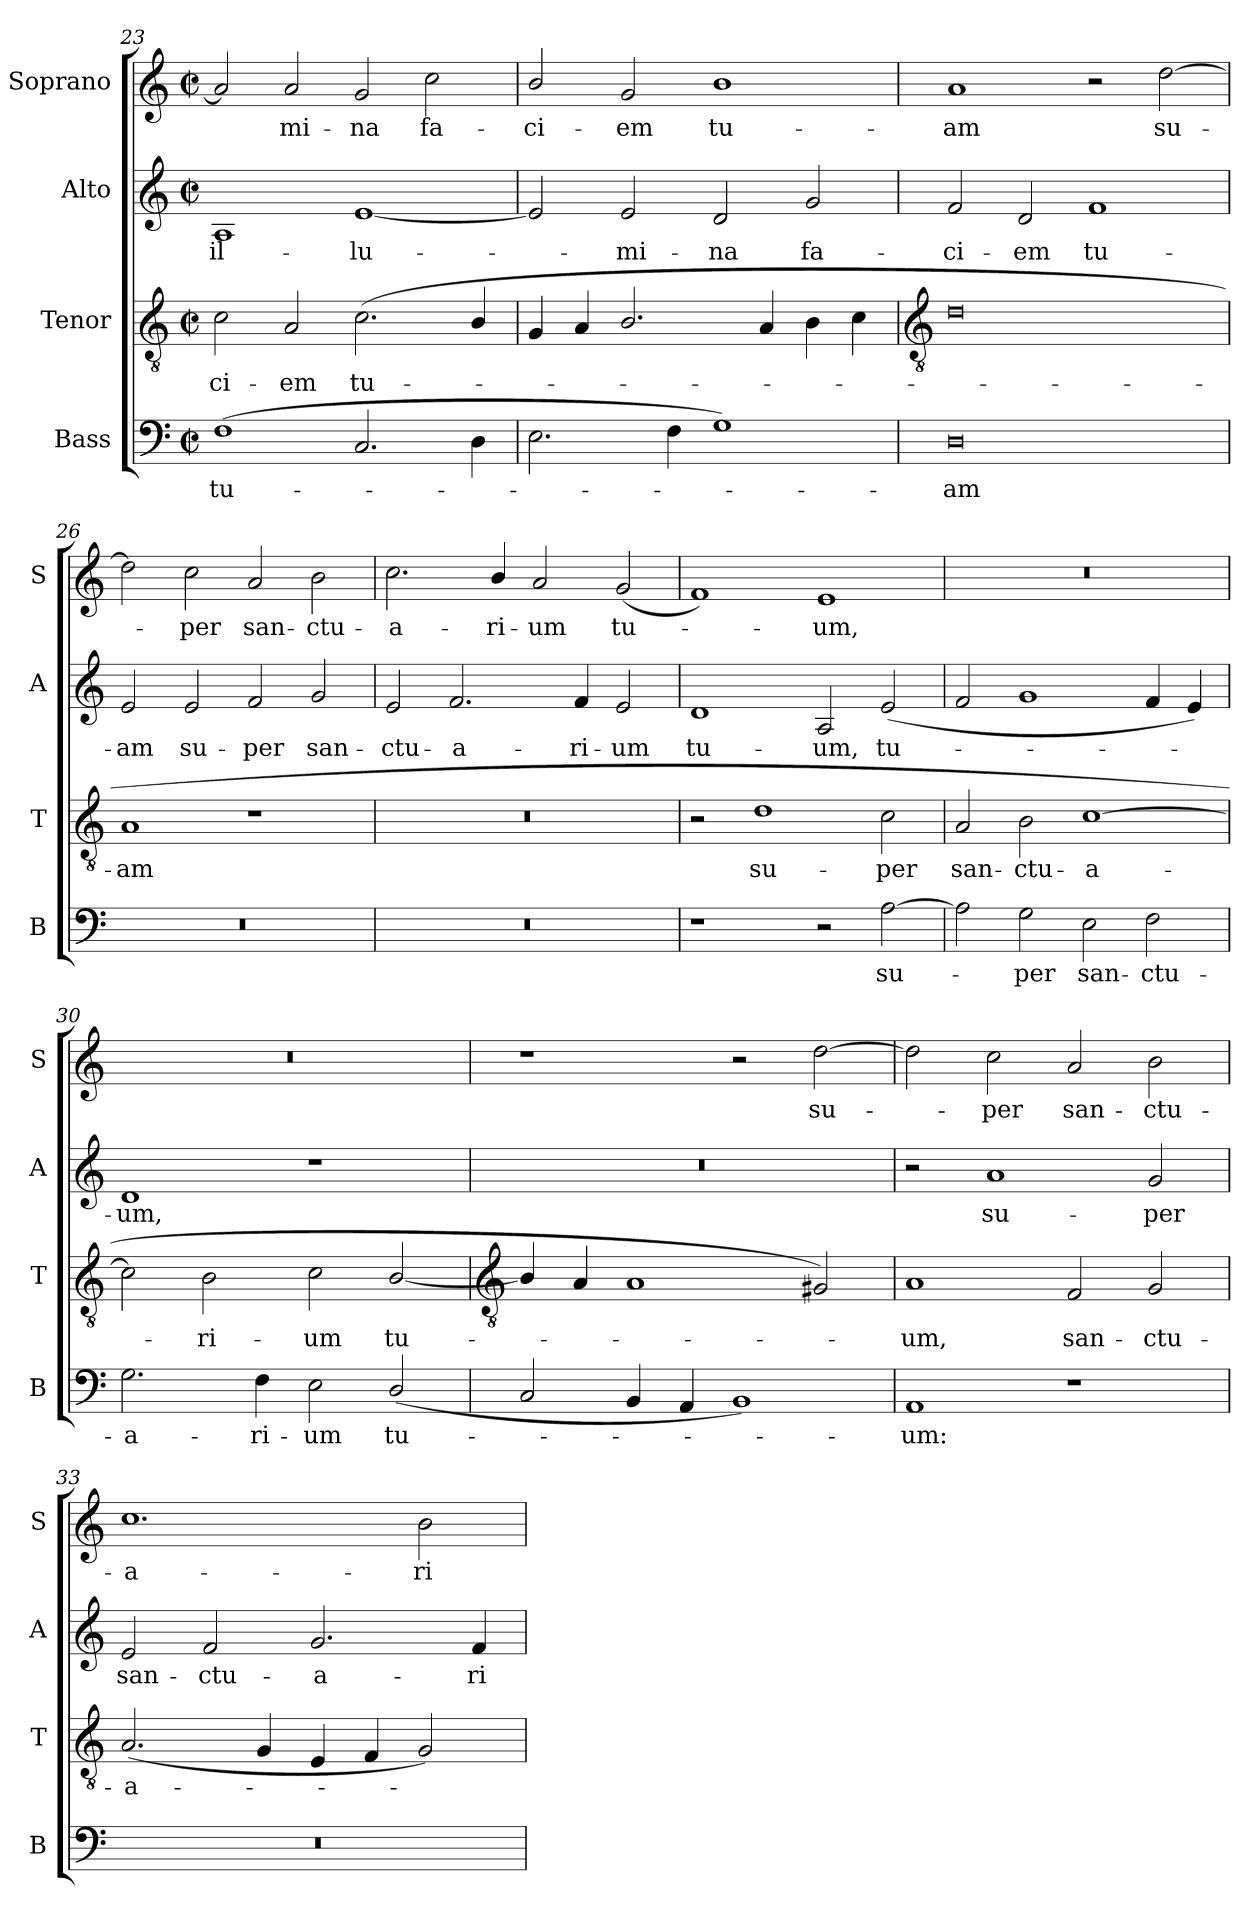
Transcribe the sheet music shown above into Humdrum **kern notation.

**kern	**text	**kern	**text	**kern	**text	**kern	**text
*part4	*part4	*part3	*part3	*part2	*part2	*part1	*part1
*staff4	*staff4	*staff3	*staff3	*staff2	*staff2	*staff1	*staff1
*I"Bass	*	*I"Tenor	*	*I"Alto	*	*I"Soprano	*
*I'B	*	*I'T	*	*I'A	*	*I'S	*
*clefF4	*	*clefGv2	*	*clefG2	*	*clefG2	*
*k[]	*	*k[]	*	*k[]	*	*k[]	*
*C:	*	*C:	*	*C:	*	*C:	*
*M4/2	*	*M4/2	*	*M4/2	*	*M4/2	*
*met(c|)	*	*met(c|)	*	*met(c|)	*	*met(c|)	*
=23	=23	=23	=23	=23	=23	=23	=23
!	!LO:LY:b	!	!LO:LY:b	!	!LO:LY:b	!	!
(>1F	tu-	2c	-ci-	1A	il-	2a]	.
!	!	!	!LO:LY:b	!	!	!	!LO:LY:b
.	.	2A	-em	.	.	2a	mi-
!	!	!	!LO:LY:b	!	!LO:LY:b	!	!LO:LY:b
2.C/	.	(<2.c	tu-	[1e	-lu-	2g	-na
!	!	!	!	!	!	!	!LO:LY:b
.	.	.	.	.	.	2cc	fa-
4D	.	4B/	.	.	.	.	.
=24	=24	=24	=24	=24	=24	=24	=24
!	!	!	!	!	!	!	!LO:LY:b
2.E	.	4G	.	2e]	.	2b/	-ci-
.	.	4A	.	.	.	.	.
!	!	!	!	!	!LO:LY:b	!	!LO:LY:b
.	.	2.B/	.	2e	mi-	2g	-em
4F	.	.	.	.	.	.	.
!	!	!	!	!	!LO:LY:b	!	!LO:LY:b
1G)	.	.	.	2d	-na	1b	tu-
.	.	4A	.	.	.	.	.
!	!	!	!	!	!LO:LY:b	!	!
.	.	4B	.	2g	fa-	.	.
.	.	4c	.	.	.	.	.
!!LO:LB:g=z
=25	=25	=25	=25	=25	=25	=25	=25
*	*	*clefGv2	*	*	*	*	*
!	!LO:LY:b	!	!	!	!LO:LY:b	!	!LO:LY:b
0D	am	0d	.	2f	-ci-	1a	-am
!	!	!	!	!	!LO:LY:b	!	!
.	.	.	.	2d	-em	.	.
!	!	!	!	!	!LO:LY:b	!	!
.	.	.	.	1f	tu-	2r	.
!	!	!	!	!	!	!	!LO:LY:b
.	.	.	.	.	.	[2dd	su-
=26	=26	=26	=26	=26	=26	=26	=26
!	!	!	!LO:LY:b	!	!LO:LY:b	!	!
0r	.	1A	am	2e	-am	2dd]	.
!	!	!	!	!	!LO:LY:b	!	!LO:LY:b
.	.	.	.	2e	su-	2cc	per
!	!	!	!	!	!LO:LY:b	!	!LO:LY:b
.	.	1r	.	2f	-per	2a	san-
!	!	!	!	!	!LO:LY:b	!	!LO:LY:b
.	.	.	.	2g	san-	2b	-ctu-
=27	=27	=27	=27	=27	=27	=27	=27
!	!	!	!	!	!LO:LY:b	!	!LO:LY:b
0r	.	0r	.	2e	-ctu-	2.cc	-a-
!	!	!	!	!	!LO:LY:b	!	!
.	.	.	.	2.f	-a-	.	.
!	!	!	!	!	!	!	!LO:LY:b
.	.	.	.	.	.	4b/	-ri-
!	!	!	!	!	!	!	!LO:LY:b
.	.	.	.	.	.	2a	-um
!	!	!	!	!	!LO:LY:b	!	!
.	.	.	.	4f	-ri-	.	.
!	!	!	!	!	!LO:LY:b	!	!LO:LY:b
.	.	.	.	2e	-um	(<2g	tu-
=28	=28	=28	=28	=28	=28	=28	=28
!	!	!	!	!	!LO:LY:b	!	!
1r	.	2r	.	1d	tu-	1f)	.
!	!	!	!LO:LY:b	!	!	!	!
.	.	1d	su-	.	.	.	.
!	!	!	!	!	!LO:LY:b	!	!LO:LY:b
2r	.	.	.	2A	-um,	1e	um,
!	!LO:LY:b	!	!LO:LY:b	!	!LO:LY:b	!	!
[2A	su-	2c	-per	(<2e	tu-	.	.
=29	=29	=29	=29	=29	=29	=29	=29
!	!	!	!LO:LY:b	!	!	!	!
2A]	.	2A	san-	2f	.	0r	.
!	!LO:LY:b	!	!LO:LY:b	!	!	!	!
2G	per	2B	-ctu-	1g	.	.	.
!	!LO:LY:b	!	!LO:LY:b	!	!	!	!
2E	san-	[1c	-a-	.	.	.	.
!	!LO:LY:b	!	!	!	!	!	!
2F	-ctu-	.	.	4f	.	.	.
.	.	.	.	4e)	.	.	.
=30	=30	=30	=30	=30	=30	=30	=30
!	!LO:LY:b	!	!	!	!LO:LY:b	!	!
2.G	-a-	2c]	.	1d	um,	0r	.
!	!	!	!LO:LY:b	!	!	!	!
.	.	2B	ri-	.	.	.	.
!	!LO:LY:b	!	!	!	!	!	!
4F	-ri-	.	.	.	.	.	.
!	!LO:LY:b	!	!LO:LY:b	!	!	!	!
2E	-um	2c	-um	1r	.	.	.
!	!LO:LY:b	!	!LO:LY:b	!	!	!	!
(<2D/	tu-	[2B/	tu-	.	.	.	.
!!LO:LB:g=z
=31	=31	=31	=31	=31	=31	=31	=31
*	*	*clefGv2	*	*	*	*	*
2C	.	4B/]	.	0r	.	1r	.
.	.	4A	.	.	.	.	.
4BB	.	1A	.	.	.	.	.
4AA	.	.	.	.	.	.	.
1BB)	.	.	.	.	.	2r	.
!	!	!	!	!	!	!	!LO:LY:b
.	.	2G#X)	.	.	.	[2dd	su-
=32	=32	=32	=32	=32	=32	=32	=32
!	!LO:LY:b	!	!LO:LY:b	!	!	!	!
1AA	um:	1A	um,	2r	.	2dd]	.
!	!	!	!	!	!LO:LY:b	!	!LO:LY:b
.	.	.	.	1a	su-	2cc	per
!	!	!	!LO:LY:b	!	!	!	!LO:LY:b
1r	.	2F	san-	.	.	2a	san-
!	!	!	!LO:LY:b	!	!LO:LY:b	!	!LO:LY:b
.	.	2G	-ctu-	2g	-per	2b	-ctu-
=33	=33	=33	=33	=33	=33	=33	=33
!	!	!	!LO:LY:b	!	!LO:LY:b	!	!LO:LY:b
0r	.	(<2.A	-a-	2e	san-	1.cc	-a-
!	!	!	!	!	!LO:LY:b	!	!
.	.	.	.	2f	-ctu-	.	.
.	.	4G	.	.	.	.	.
!	!	!	!	!	!LO:LY:b	!	!
.	.	4E	.	2.g	-a-	.	.
.	.	4F	.	.	.	.	.
!	!	!	!	!	!	!	!LO:LY:b
.	.	2G)	.	.	.	2b	-ri-
!	!	!	!	!	!LO:LY:b	!	!
.	.	.	.	4f	-ri-	.	.
=	=	=	=	=	=	=	=
*-	*-	*-	*-	*-	*-	*-	*-
